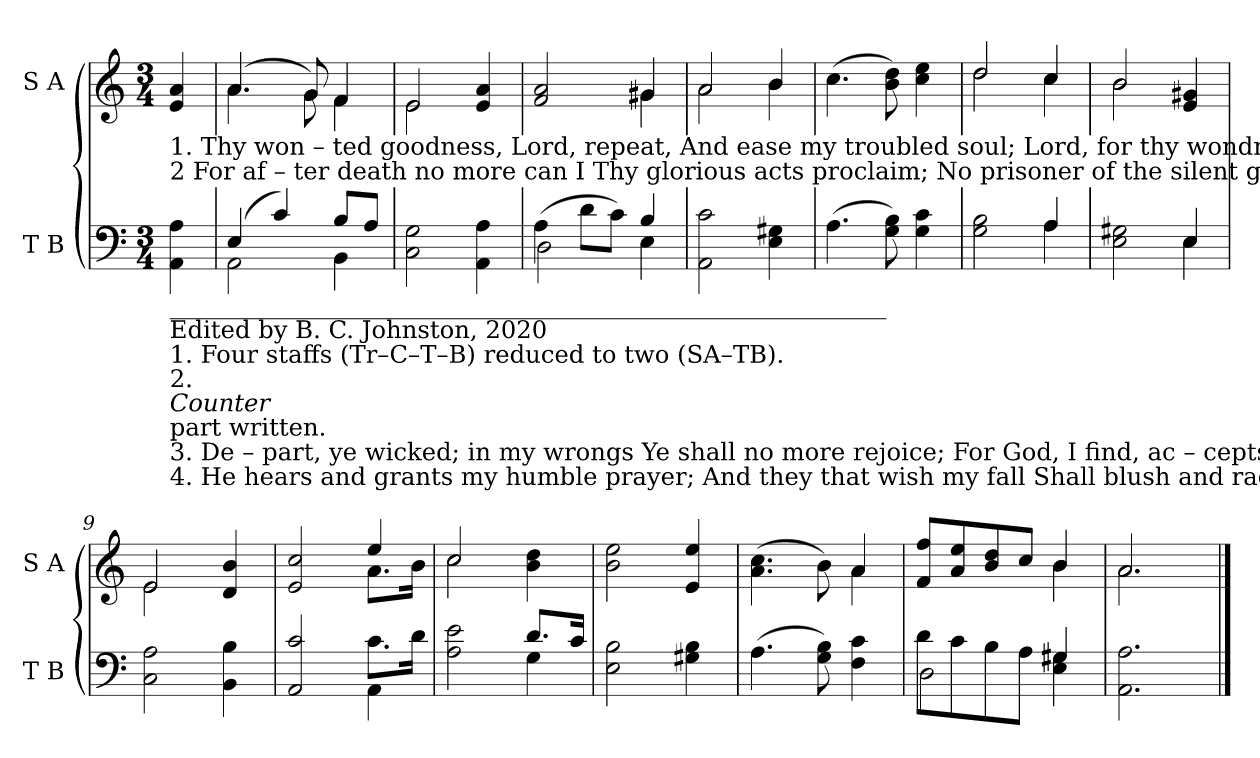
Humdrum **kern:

**kern	**kern
*part2	*part1
*staff2	*staff1
*I"T B	*I"S A
*I'T B	*I'S A
*clefF4	*clefG2
*k[]	*k[]
*M3/4	*M3/4
*MM70	*MM70
=1	=1
!	!LO:TX:b:t=1. Thy won  –  ted  goodness, Lord,  repeat,  And ease my  troubled soul; Lord, for thy wondrous mercy's sake  Vouchsafe   to  make         me  whole.
!	!LO:TX:b:t=2  For af    –   ter  death  no   more  can   I   Thy glorious  acts  proclaim;  No  prisoner of   the    silent  grave   Can mag – ni – fy             thy  name.
!LO:TX:b:t=___________________________________________________________	!
!LO:TX:b:t=Edited by B. C. Johnston, 2020	!
!LO:TX:b:t=1. Four staffs (Tr–C–T–B) reduced to two (SA–TB).	!
!LO:TX:b:t=2.	!
!LO:TX:b:i:t=Counter	!
!LO:TX:b:t=part written.	!
!LO:TX:b:t=3. De – part,    ye    wicked;   in    my wrongs  Ye   shall  no  more rejoice; For God, I find, ac – cepts my tears, And  list – ens   to              my  voice.	!
!LO:TX:b:t=4. He  hears   and grants  my  humble  prayer; And they that wish my  fall Shall blush and rage to see that God  Pro – tects  me from          them   all.	!
4AA\ 4A\	4e/ 4a/
=2	=2
*^	*^
(<4E/	2AA\	(>4.a/	4.a\
4c/)	.	.	.
.	.	8g/)	8g\
8B/L	4BB\	4f/	4f\
8A/J	.	.	.
*v	*v	*	*
=3	=3	=3
2C\ 2G\	2e/	2e\
4AA\ 4A\	4e/ 4a/	4ryy
=4	=4	=4
*^	*	*
(>4A\	2D\	2f/ 2a/	2ryy
8d\L	.	.	.
8c\J)	.	.	.
4B/	4E\	4g#X/	4g#\
*v	*v	*	*
=5	=5	=5
2AA\ 2c\	2a/	2a\
4E\ 4G#X\	4b/	4b\
*	*v	*v
=6	=6
(>4.A\	(>4.cc\
8G\ 8B\)	8b\ 8dd\)
4G\ 4c\	4cc\ 4ee\
=7	=7
*^	*^
2G\ 2B\	2ryy	2dd/	2dd\
4A/	4A\	4cc/	4cc\
=8	=8	=8	=8
2E\ 2G#X\	2ryy	2b/	2b\
4E/	4E\	4e/ 4g#X/	4ryy
*v	*v	*	*
=9	=9	=9
2C\ 2A\	2e/	2e\
4BB\ 4B\	4d/ 4b/	4ryy
=10	=10	=10
*^	*	*
2AA/ 2c/	2ryy	2e/ 2cc/	2ryy
8.c\L	4AA\	4ee/	8.a\L
16d\Jk	.	.	16b\Jk
=11	=11	=11	=11
2A\ 2e\	2ryy	2cc/	2cc\
8.d/L	4G\	4b\ 4dd\	4ryy
16c/Jk	.	.	.
*v	*v	*	*
*	*v	*v
=12	=12
2E\ 2B\	2b\ 2ee\
4G#X\ 4B\	4e/ 4ee/
=13	=13
*	*^
(>4.A\	(>4.a\ 4.cc\	4.ryy
8G\ 8B\)	8b\)	8ryy
4F\ 4c\	4a/	4a\
=14	=14	=14
*^	*	*
8d\L	2D\	8f/ 8ff/L	2ryy
8c\	.	8a/ 8ee/	.
8B\	.	8b/ 8dd/	.
8A\J	.	8cc/J	.
4G#X/	4E\ 4G#\	4b/	4b\
*v	*v	*	*
=15	=15	=15
2.AA\ 2.A\	2.a/	2.a\
*	*v	*v
==	==
*-	*-
